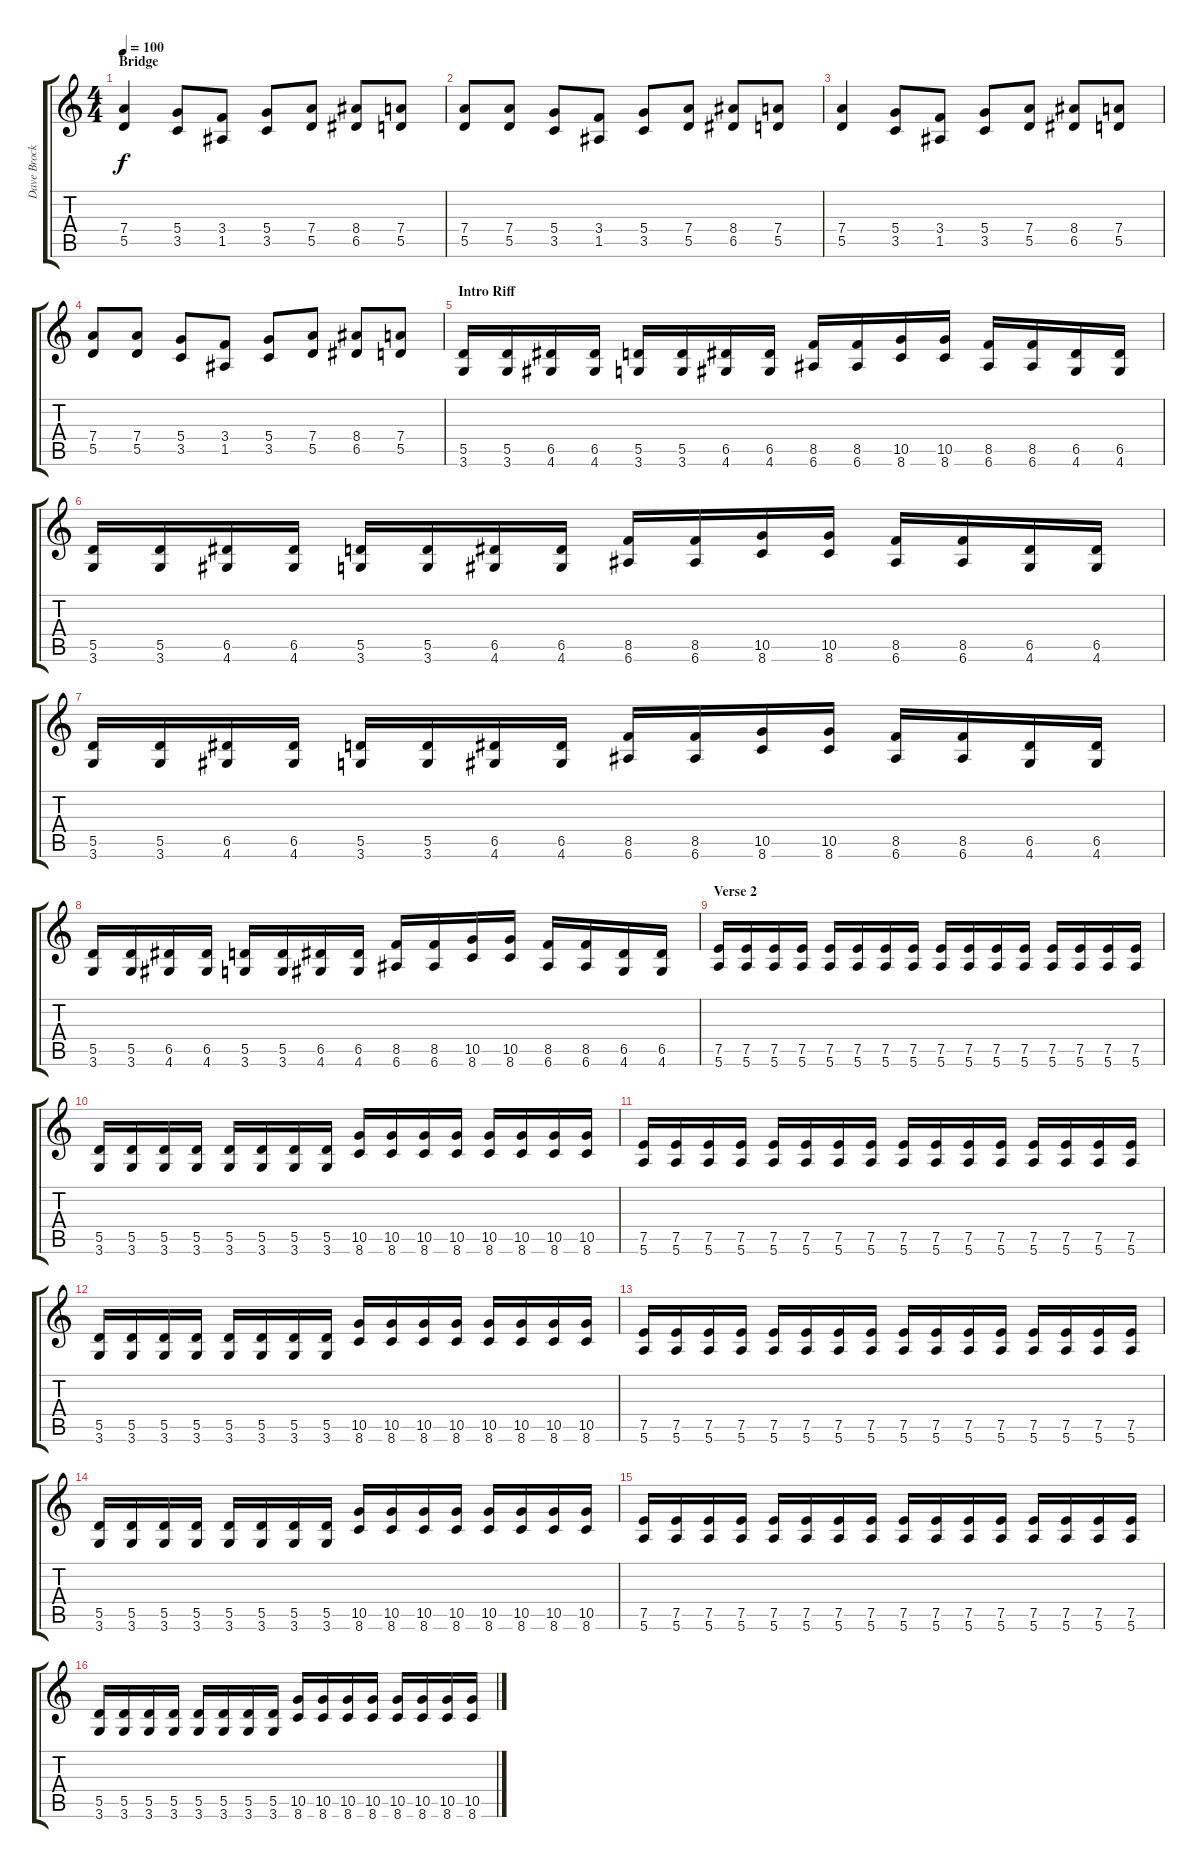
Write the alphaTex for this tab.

\track ("Dave Brock - Guitar" "Dave Brock") {instrument overdrivenguitar}
\staff {score tabs}
\tuning (E4 B3 G3 D3 A2 E2) {hide}
\ts (4 4)
\section ("" "Bridge")
\tempo 100
\clef g2
\ks c
(7.4 5.5).4{dy f} (5.4 3.5).8 (3.4 1.5).8 (5.4 3.5).8 (7.4 5.5).8 (8.4 6.5).8 (7.4 5.5).8 |
(7.4 5.5).8 (7.4 5.5).8 (5.4 3.5).8 (3.4 1.5).8 (5.4 3.5).8 (7.4 5.5).8 (8.4 6.5).8 (7.4 5.5).8 |
(7.4 5.5).4 (5.4 3.5).8 (3.4 1.5).8 (5.4 3.5).8 (7.4 5.5).8 (8.4 6.5).8 (7.4 5.5).8 |
(7.4 5.5).8 (7.4 5.5).8 (5.4 3.5).8 (3.4 1.5).8 (5.4 3.5).8 (7.4 5.5).8 (8.4 6.5).8 (7.4 5.5).8 |
\section ("" "Intro Riff")
(5.5 3.6).16 (5.5 3.6).16 (6.5 4.6).16 (6.5 4.6).16 (5.5 3.6).16 (5.5 3.6).16 (6.5 4.6).16 (6.5 4.6).16 (8.5 6.6).16 (8.5 6.6).16 (10.5 8.6).16 (10.5 8.6).16 (8.5 6.6).16 (8.5 6.6).16 (6.5 4.6).16 (6.5 4.6).16 |
(5.5 3.6).16 (5.5 3.6).16 (6.5 4.6).16 (6.5 4.6).16 (5.5 3.6).16 (5.5 3.6).16 (6.5 4.6).16 (6.5 4.6).16 (8.5 6.6).16 (8.5 6.6).16 (10.5 8.6).16 (10.5 8.6).16 (8.5 6.6).16 (8.5 6.6).16 (6.5 4.6).16 (6.5 4.6).16 |
(5.5 3.6).16 (5.5 3.6).16 (6.5 4.6).16 (6.5 4.6).16 (5.5 3.6).16 (5.5 3.6).16 (6.5 4.6).16 (6.5 4.6).16 (8.5 6.6).16 (8.5 6.6).16 (10.5 8.6).16 (10.5 8.6).16 (8.5 6.6).16 (8.5 6.6).16 (6.5 4.6).16 (6.5 4.6).16 |
(5.5 3.6).16 (5.5 3.6).16 (6.5 4.6).16 (6.5 4.6).16 (5.5 3.6).16 (5.5 3.6).16 (6.5 4.6).16 (6.5 4.6).16 (8.5 6.6).16 (8.5 6.6).16 (10.5 8.6).16 (10.5 8.6).16 (8.5 6.6).16 (8.5 6.6).16 (6.5 4.6).16 (6.5 4.6).16 |
\section ("" "Verse 2")
(7.5 5.6).16 (7.5 5.6).16 (7.5 5.6).16 (7.5 5.6).16 (7.5 5.6).16 (7.5 5.6).16 (7.5 5.6).16 (7.5 5.6).16 (7.5 5.6).16 (7.5 5.6).16 (7.5 5.6).16 (7.5 5.6).16 (7.5 5.6).16 (7.5 5.6).16 (7.5 5.6).16 (7.5 5.6).16 |
(5.5 3.6).16 (5.5 3.6).16 (5.5 3.6).16 (5.5 3.6).16 (5.5 3.6).16 (5.5 3.6).16 (5.5 3.6).16 (5.5 3.6).16 (10.5 8.6).16 (10.5 8.6).16 (10.5 8.6).16 (10.5 8.6).16 (10.5 8.6).16 (10.5 8.6).16 (10.5 8.6).16 (10.5 8.6).16 |
(7.5 5.6).16 (7.5 5.6).16 (7.5 5.6).16 (7.5 5.6).16 (7.5 5.6).16 (7.5 5.6).16 (7.5 5.6).16 (7.5 5.6).16 (7.5 5.6).16 (7.5 5.6).16 (7.5 5.6).16 (7.5 5.6).16 (7.5 5.6).16 (7.5 5.6).16 (7.5 5.6).16 (7.5 5.6).16 |
(5.5 3.6).16 (5.5 3.6).16 (5.5 3.6).16 (5.5 3.6).16 (5.5 3.6).16 (5.5 3.6).16 (5.5 3.6).16 (5.5 3.6).16 (10.5 8.6).16 (10.5 8.6).16 (10.5 8.6).16 (10.5 8.6).16 (10.5 8.6).16 (10.5 8.6).16 (10.5 8.6).16 (10.5 8.6).16 |
(7.5 5.6).16 (7.5 5.6).16 (7.5 5.6).16 (7.5 5.6).16 (7.5 5.6).16 (7.5 5.6).16 (7.5 5.6).16 (7.5 5.6).16 (7.5 5.6).16 (7.5 5.6).16 (7.5 5.6).16 (7.5 5.6).16 (7.5 5.6).16 (7.5 5.6).16 (7.5 5.6).16 (7.5 5.6).16 |
(5.5 3.6).16 (5.5 3.6).16 (5.5 3.6).16 (5.5 3.6).16 (5.5 3.6).16 (5.5 3.6).16 (5.5 3.6).16 (5.5 3.6).16 (10.5 8.6).16 (10.5 8.6).16 (10.5 8.6).16 (10.5 8.6).16 (10.5 8.6).16 (10.5 8.6).16 (10.5 8.6).16 (10.5 8.6).16 |
(7.5 5.6).16 (7.5 5.6).16 (7.5 5.6).16 (7.5 5.6).16 (7.5 5.6).16 (7.5 5.6).16 (7.5 5.6).16 (7.5 5.6).16 (7.5 5.6).16 (7.5 5.6).16 (7.5 5.6).16 (7.5 5.6).16 (7.5 5.6).16 (7.5 5.6).16 (7.5 5.6).16 (7.5 5.6).16 |
(5.5 3.6).16 (5.5 3.6).16 (5.5 3.6).16 (5.5 3.6).16 (5.5 3.6).16 (5.5 3.6).16 (5.5 3.6).16 (5.5 3.6).16 (10.5 8.6).16 (10.5 8.6).16 (10.5 8.6).16 (10.5 8.6).16 (10.5 8.6).16 (10.5 8.6).16 (10.5 8.6).16 (10.5 8.6).16
